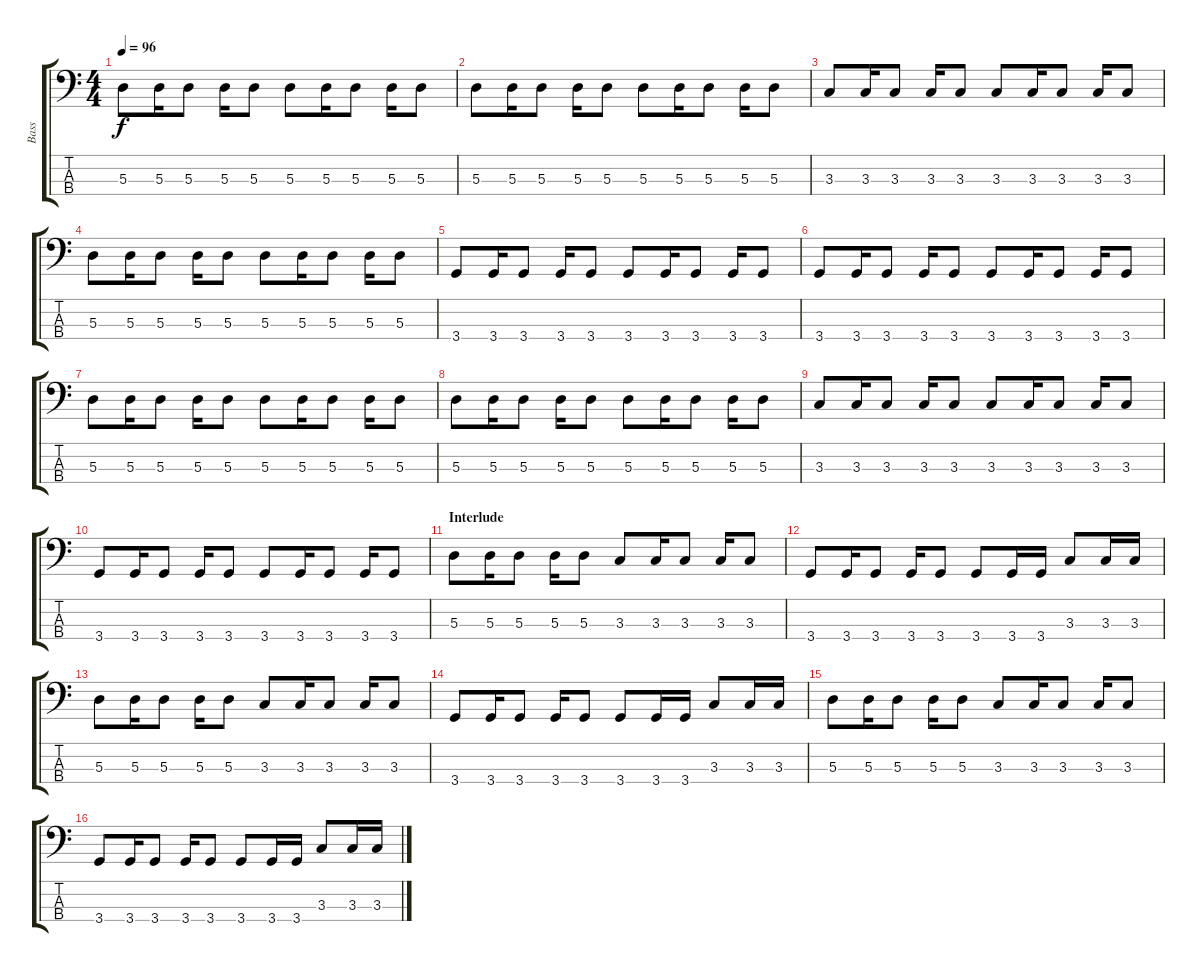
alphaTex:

\track ("Bass" "Bass") {instrument electricbassfinger}
\staff {score tabs}
\tuning (G2 D2 A1 E1) {hide}
\ts (4 4)
\tempo 96
\clef f4
\ks c
5.3.8{dy f} 5.3.16 5.3.8 5.3.16 5.3.8 5.3.8 5.3.16 5.3.8 5.3.16 5.3.8 |
5.3.8 5.3.16 5.3.8 5.3.16 5.3.8 5.3.8 5.3.16 5.3.8 5.3.16 5.3.8 |
3.3.8 3.3.16 3.3.8 3.3.16 3.3.8 3.3.8 3.3.16 3.3.8 3.3.16 3.3.8 |
5.3.8 5.3.16 5.3.8 5.3.16 5.3.8 5.3.8 5.3.16 5.3.8 5.3.16 5.3.8 |
3.4.8 3.4.16 3.4.8 3.4.16 3.4.8 3.4.8 3.4.16 3.4.8 3.4.16 3.4.8 |
3.4.8 3.4.16 3.4.8 3.4.16 3.4.8 3.4.8 3.4.16 3.4.8 3.4.16 3.4.8 |
5.3.8 5.3.16 5.3.8 5.3.16 5.3.8 5.3.8 5.3.16 5.3.8 5.3.16 5.3.8 |
5.3.8 5.3.16 5.3.8 5.3.16 5.3.8 5.3.8 5.3.16 5.3.8 5.3.16 5.3.8 |
3.3.8 3.3.16 3.3.8 3.3.16 3.3.8 3.3.8 3.3.16 3.3.8 3.3.16 3.3.8 |
3.4.8 3.4.16 3.4.8 3.4.16 3.4.8 3.4.8 3.4.16 3.4.8 3.4.16 3.4.8 |
\section ("" "Interlude")
5.3.8 5.3.16 5.3.8 5.3.16 5.3.8 3.3.8 3.3.16 3.3.8 3.3.16 3.3.8 |
3.4.8 3.4.16 3.4.8 3.4.16 3.4.8 3.4.8 3.4.16 3.4.16 3.3.8 3.3.16 3.3.16 |
5.3.8 5.3.16 5.3.8 5.3.16 5.3.8 3.3.8 3.3.16 3.3.8 3.3.16 3.3.8 |
3.4.8 3.4.16 3.4.8 3.4.16 3.4.8 3.4.8 3.4.16 3.4.16 3.3.8 3.3.16 3.3.16 |
5.3.8 5.3.16 5.3.8 5.3.16 5.3.8 3.3.8 3.3.16 3.3.8 3.3.16 3.3.8 |
3.4.8 3.4.16 3.4.8 3.4.16 3.4.8 3.4.8 3.4.16 3.4.16 3.3.8 3.3.16 3.3.16
